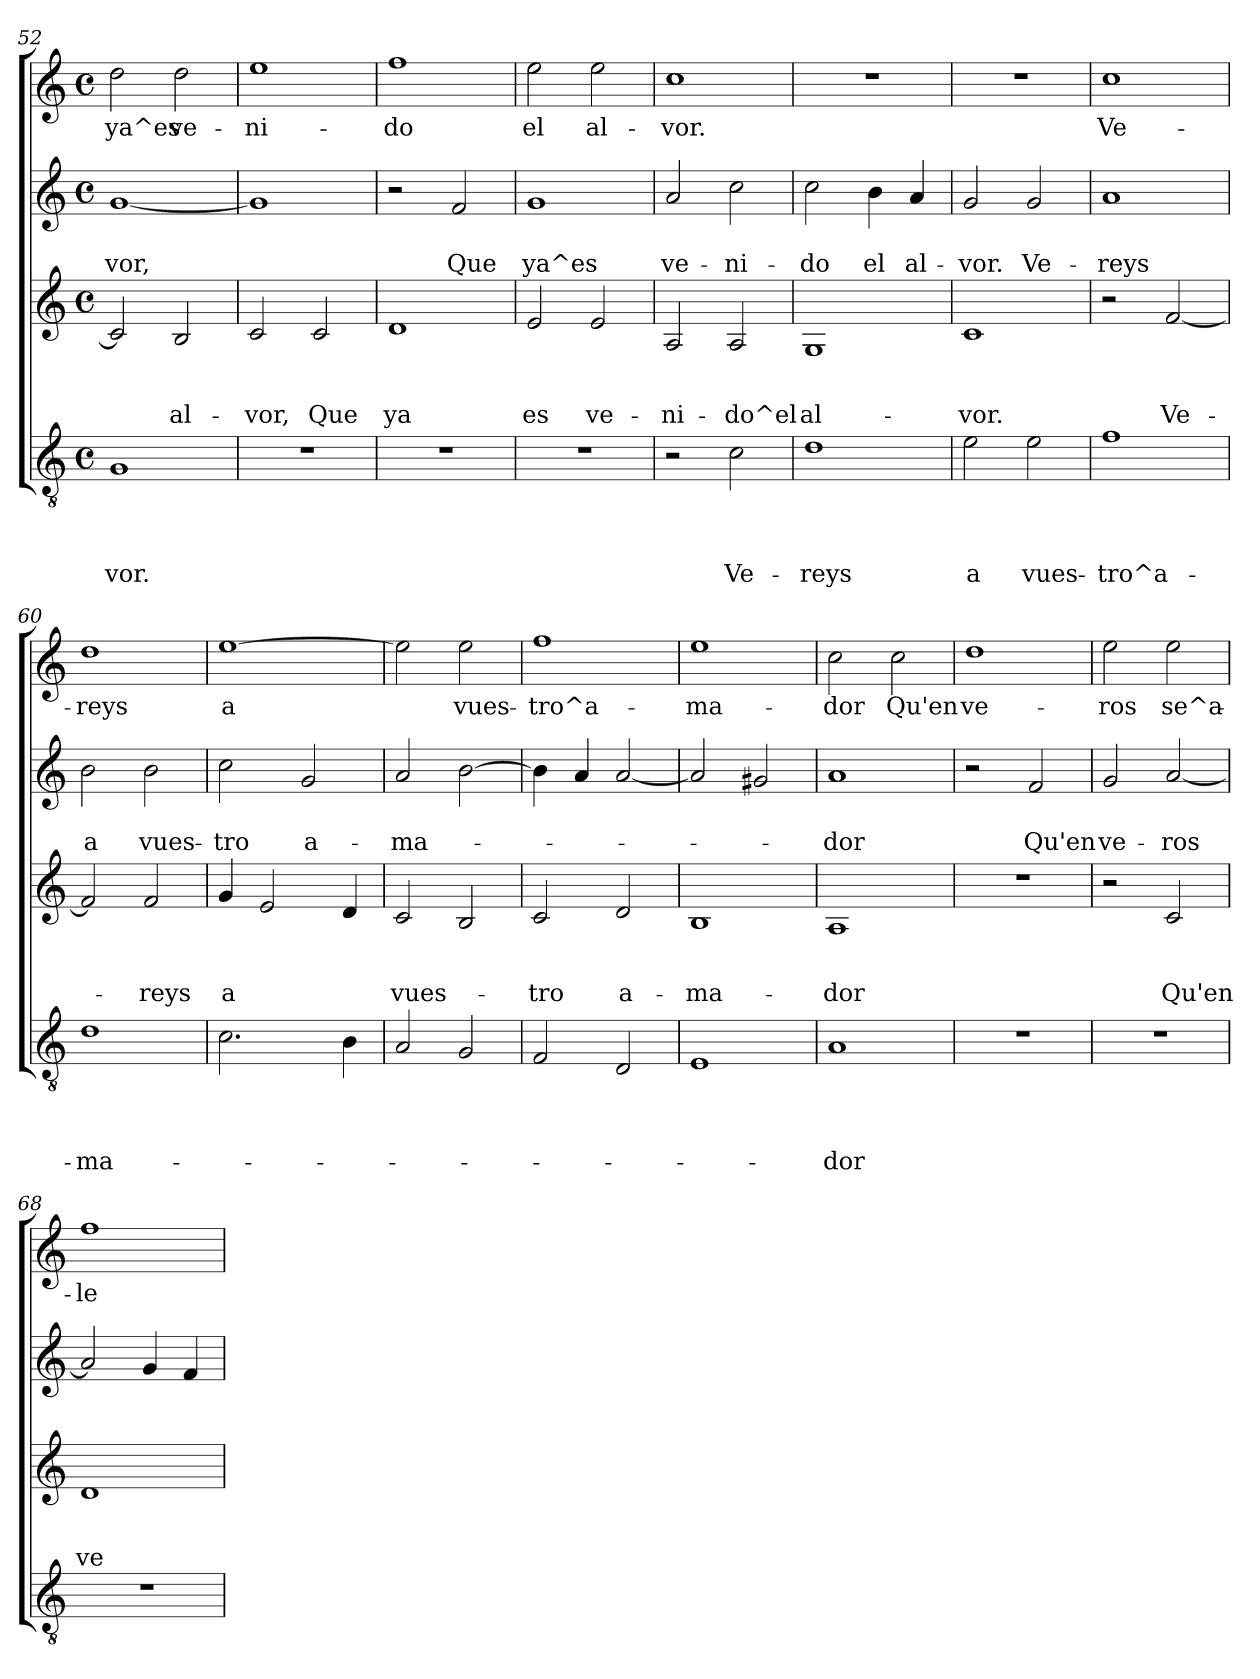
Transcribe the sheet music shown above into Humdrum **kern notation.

**kern	**text	**text	**text	**text	**kern	**text	**text	**text	**kern	**text	**text	**kern	**text
*part4	*part4	*part4	*part4	*part4	*part3	*part3	*part3	*part3	*part2	*part2	*part2	*part1	*part1
*staff4	*staff4	*staff4	*staff4	*staff4	*staff3	*staff3	*staff3	*staff3	*staff2	*staff2	*staff2	*staff1	*staff1
*clefGv2	*	*	*	*	*clefG2	*	*	*	*clefG2	*	*	*clefG2	*
*k[]	*	*	*	*	*k[]	*	*	*	*k[]	*	*	*k[]	*
*C:	*	*	*	*	*C:	*	*	*	*C:	*	*	*C:	*
*M4/4	*	*	*	*	*M4/4	*	*	*	*M4/4	*	*	*M4/4	*
*met(c)	*	*	*	*	*met(c)	*	*	*	*met(c)	*	*	*met(c)	*
=52	=52	=52	=52	=52	=52	=52	=52	=52	=52	=52	=52	=52	=52
!	!	!	!	!LO:LY:b	!	!	!	!	!	!	!LO:LY:b	!	!LO:LY:b
1G	.	.	.	-vor.	2c/]	.	.	.	[<1g	.	-vor,	2dd\	ya^es
!	!	!	!	!	!	!	!	!LO:LY:b	!	!	!	!	!LO:LY:b
.	.	.	.	.	2B/	.	.	al-	.	.	.	2dd\	ve-
=53	=53	=53	=53	=53	=53	=53	=53	=53	=53	=53	=53	=53	=53
!	!	!	!	!	!	!	!	!LO:LY:b	!	!	!	!	!LO:LY:b
1r	.	.	.	.	2c/	.	.	-vor,	1g]	.	.	1ee	-ni-
!	!	!	!	!	!	!	!	!LO:LY:b	!	!	!	!	!
.	.	.	.	.	2c/	.	.	Que	.	.	.	.	.
=54	=54	=54	=54	=54	=54	=54	=54	=54	=54	=54	=54	=54	=54
!	!	!	!	!	!	!	!	!LO:LY:b	!	!	!	!	!LO:LY:b
1r	.	.	.	.	1d	.	.	ya	2r	.	.	1ff	-do
!	!	!	!	!	!	!	!	!	!	!	!LO:LY:b	!	!
.	.	.	.	.	.	.	.	.	2f/	.	Que	.	.
=55	=55	=55	=55	=55	=55	=55	=55	=55	=55	=55	=55	=55	=55
!	!	!	!	!	!	!	!	!LO:LY:b	!	!	!LO:LY:b	!	!LO:LY:b
1r	.	.	.	.	2e/	.	.	es	1g	.	ya^es	2ee\	el
!	!	!	!	!	!	!	!	!LO:LY:b	!	!	!	!	!LO:LY:b
.	.	.	.	.	2e/	.	.	ve-	.	.	.	2ee\	al-
=56	=56	=56	=56	=56	=56	=56	=56	=56	=56	=56	=56	=56	=56
!	!	!	!	!	!	!	!	!LO:LY:b	!	!	!LO:LY:b	!	!LO:LY:b
2r	.	.	.	.	2A/	.	.	-ni-	2a/	.	ve-	1cc	-vor.
!	!	!	!	!LO:LY:b	!	!	!	!LO:LY:b	!	!	!LO:LY:b	!	!
2c\	.	.	.	Ve-	2A/	.	.	-do^el	2cc\	.	-ni-	.	.
=57	=57	=57	=57	=57	=57	=57	=57	=57	=57	=57	=57	=57	=57
!	!	!	!	!LO:LY:b	!	!	!	!LO:LY:b	!	!	!LO:LY:b	!	!
1d	.	.	.	-reys	1G	.	.	al-	2cc\	.	-do	1r	.
!	!	!	!	!	!	!	!	!	!	!	!LO:LY:b	!	!
.	.	.	.	.	.	.	.	.	4b\	.	el	.	.
!	!	!	!	!	!	!	!	!	!	!	!LO:LY:b	!	!
.	.	.	.	.	.	.	.	.	4a/	.	al-	.	.
=58	=58	=58	=58	=58	=58	=58	=58	=58	=58	=58	=58	=58	=58
!	!	!	!	!LO:LY:b	!	!	!	!LO:LY:b	!	!	!LO:LY:b	!	!
2e\	.	.	.	a	1c	.	.	-vor.	2g/	.	-vor.	1r	.
!	!	!	!	!LO:LY:b	!	!	!	!	!	!	!LO:LY:b	!	!
2e\	.	.	.	vues-	.	.	.	.	2g/	.	Ve-	.	.
=59	=59	=59	=59	=59	=59	=59	=59	=59	=59	=59	=59	=59	=59
!	!	!	!	!LO:LY:b	!	!	!	!	!	!	!LO:LY:b	!	!LO:LY:b
1f	.	.	.	-tro^a-	2r	.	.	.	1a	.	-reys	1cc	Ve-
!	!	!	!	!	!	!	!	!LO:LY:b	!	!	!	!	!
.	.	.	.	.	[<2f/	.	.	Ve-	.	.	.	.	.
!!LO:LB:g=z
=60	=60	=60	=60	=60	=60	=60	=60	=60	=60	=60	=60	=60	=60
!	!	!	!	!LO:LY:b	!	!	!	!	!	!	!LO:LY:b	!	!LO:LY:b
1d	.	.	.	-ma-	2f/]	.	.	.	2b\	.	a	1dd	-reys
!	!	!	!	!	!	!	!	!LO:LY:b	!	!	!LO:LY:b	!	!
.	.	.	.	.	2f/	.	.	-reys	2b\	.	vues-	.	.
=61	=61	=61	=61	=61	=61	=61	=61	=61	=61	=61	=61	=61	=61
!	!	!	!	!	!	!	!	!LO:LY:b	!	!	!LO:LY:b	!	!LO:LY:b
2.c\	.	.	.	.	4g/	.	.	a	2cc\	.	-tro	[>1ee	a
.	.	.	.	.	2e/	.	.	.	.	.	.	.	.
!	!	!	!	!	!	!	!	!	!	!	!LO:LY:b	!	!
.	.	.	.	.	.	.	.	.	2g/	.	a-	.	.
4B\	.	.	.	.	4d/	.	.	.	.	.	.	.	.
=62	=62	=62	=62	=62	=62	=62	=62	=62	=62	=62	=62	=62	=62
!	!	!	!	!	!	!	!	!LO:LY:b	!	!	!LO:LY:b	!	!
2A/	.	.	.	.	2c/	.	.	vues-	2a/	.	-ma-	2ee\]	.
!	!	!	!	!	!	!	!	!	!	!	!	!	!LO:LY:b
2G/	.	.	.	.	2B/	.	.	.	[>2b\	.	.	2ee\	vues-
=63	=63	=63	=63	=63	=63	=63	=63	=63	=63	=63	=63	=63	=63
!	!	!	!	!	!	!	!	!LO:LY:b	!	!	!	!	!LO:LY:b
2F/	.	.	.	.	2c/	.	.	-tro	4b\]	.	.	1ff	-tro^a-
.	.	.	.	.	.	.	.	.	4a/	.	.	.	.
!	!	!	!	!	!	!	!	!LO:LY:b	!	!	!	!	!
2D/	.	.	.	.	2d/	.	.	a-	[<2a/	.	.	.	.
=64	=64	=64	=64	=64	=64	=64	=64	=64	=64	=64	=64	=64	=64
!	!	!	!	!	!	!	!	!LO:LY:b	!	!	!	!	!LO:LY:b
1E	.	.	.	.	1B	.	.	-ma-	2a/]	.	.	1ee	-ma-
.	.	.	.	.	.	.	.	.	2g#X/	.	.	.	.
=65	=65	=65	=65	=65	=65	=65	=65	=65	=65	=65	=65	=65	=65
!	!	!	!	!LO:LY:b	!	!	!	!LO:LY:b	!	!	!LO:LY:b	!	!LO:LY:b
1A	.	.	.	-dor	1A	.	.	-dor	1a	.	-dor	2cc\	-dor
!	!	!	!	!	!	!	!	!	!	!	!	!	!LO:LY:b
.	.	.	.	.	.	.	.	.	.	.	.	2cc\	Qu'en
=66	=66	=66	=66	=66	=66	=66	=66	=66	=66	=66	=66	=66	=66
!	!	!	!	!	!	!	!	!	!	!	!	!	!LO:LY:b
1r	.	.	.	.	1r	.	.	.	2r	.	.	1dd	ve-
!	!	!	!	!	!	!	!	!	!	!	!LO:LY:b	!	!
.	.	.	.	.	.	.	.	.	2f/	.	Qu'en	.	.
=67	=67	=67	=67	=67	=67	=67	=67	=67	=67	=67	=67	=67	=67
!	!	!	!	!	!	!	!	!	!	!	!LO:LY:b	!	!LO:LY:b
1r	.	.	.	.	2r	.	.	.	2g/	.	ve-	2ee\	-ros
!	!	!	!	!	!	!	!	!LO:LY:b	!	!	!LO:LY:b	!	!LO:LY:b
.	.	.	.	.	2c/	.	.	Qu'en	[<2a/	.	-ros	2ee\	se^a-
=68	=68	=68	=68	=68	=68	=68	=68	=68	=68	=68	=68	=68	=68
!	!	!	!	!	!	!	!	!LO:LY:b	!	!	!	!	!LO:LY:b
1r	.	.	.	.	1d	.	.	ve-	2a/]	.	.	1ff	-le-
.	.	.	.	.	.	.	.	.	4g/	.	.	.	.
.	.	.	.	.	.	.	.	.	4f/	.	.	.	.
=	=	=	=	=	=	=	=	=	=	=	=	=	=
*-	*-	*-	*-	*-	*-	*-	*-	*-	*-	*-	*-	*-	*-
